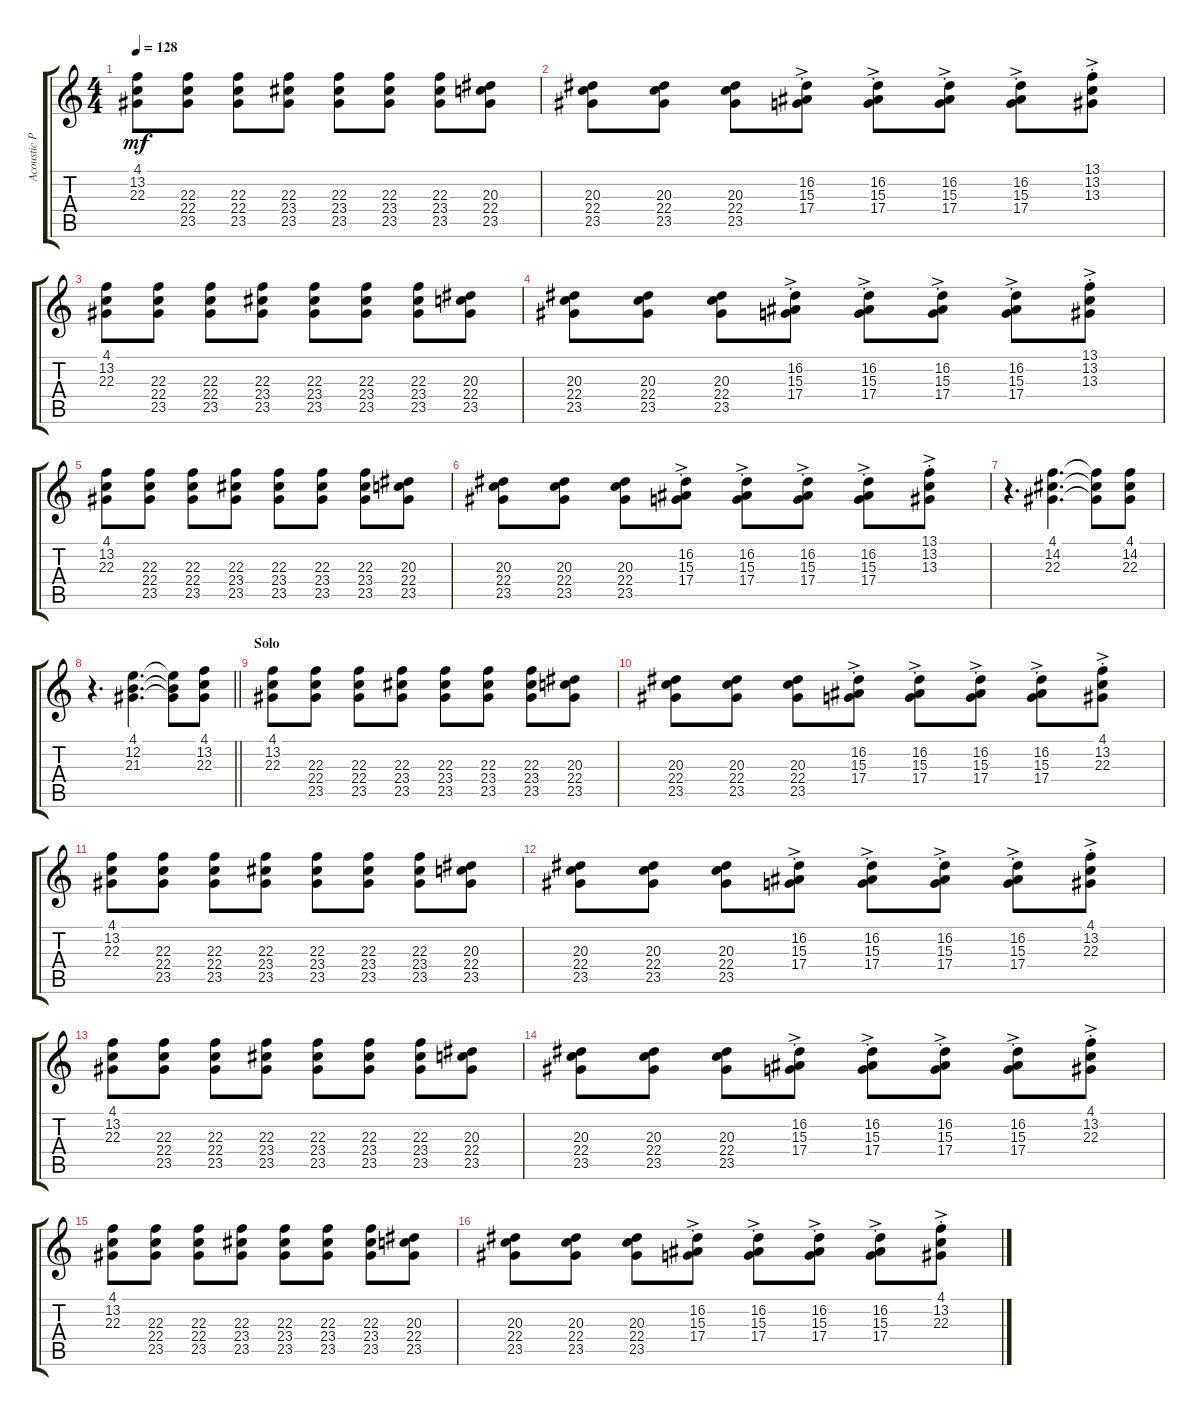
\track ("Acoustic Piano" "Acoustic P") {instrument acousticgrandpiano}
\staff {score tabs}
\tuning (E4 B3 G3 D3 A2 E2) {hide}
\ts (4 4)
\tempo 128
\clef g2
\ks c
(4.1 13.2 22.3).8{dy mf} (22.3 22.4 23.5).8 (22.3 22.4 23.5).8 (22.3 23.4 23.5).8 (22.3 23.4 23.5).8 (22.3 23.4 23.5).8 (22.3 23.4 23.5).8 (20.3 22.4 23.5).8 |
(20.3 22.4 23.5).8 (20.3 22.4 23.5).8 (20.3 22.4 23.5).8 (16.2{ac st} 15.3{ac st} 17.4).8 (16.2{ac st} 15.3{ac st} 17.4).8 (16.2{ac st} 15.3{ac st} 17.4).8 (16.2{ac st} 15.3{ac st} 17.4).8 (13.1{ac st} 13.2{ac st} 13.3{ac st}).8 |
(4.1 13.2 22.3).8 (22.3 22.4 23.5).8 (22.3 22.4 23.5).8 (22.3 23.4 23.5).8 (22.3 23.4 23.5).8 (22.3 23.4 23.5).8 (22.3 23.4 23.5).8 (20.3 22.4 23.5).8 |
(20.3 22.4 23.5).8 (20.3 22.4 23.5).8 (20.3 22.4 23.5).8 (16.2{ac st} 15.3{ac st} 17.4).8 (16.2{ac st} 15.3{ac st} 17.4).8 (16.2{ac st} 15.3{ac st} 17.4).8 (16.2{ac st} 15.3{ac st} 17.4).8 (13.1{ac st} 13.2{ac st} 13.3{ac st}).8 |
(4.1 13.2 22.3).8 (22.3 22.4 23.5).8 (22.3 22.4 23.5).8 (22.3 23.4 23.5).8 (22.3 23.4 23.5).8 (22.3 23.4 23.5).8 (22.3 23.4 23.5).8 (20.3 22.4 23.5).8 |
(20.3 22.4 23.5).8 (20.3 22.4 23.5).8 (20.3 22.4 23.5).8 (16.2{ac st} 15.3{ac st} 17.4).8 (16.2{ac st} 15.3{ac st} 17.4).8 (16.2{ac st} 15.3{ac st} 17.4).8 (16.2{ac st} 15.3{ac st} 17.4).8 (13.1{ac st} 13.2{ac st} 13.3{ac st}).8 |
r.4{d} (4.1 14.2 22.3).4{d} (4.1{t} 14.2{t} 22.3{t}).8 (4.1 14.2 22.3).8 |
\barLineRight lightlight
r.4{d} (4.1 12.2 21.3).4{d} (4.1{t} 12.2{t} 21.3{t}).8 (4.1 13.2 22.3).8 |
\section ("" "Solo")
(4.1 13.2 22.3).8 (22.3 22.4 23.5).8 (22.3 22.4 23.5).8 (22.3 23.4 23.5).8 (22.3 23.4 23.5).8 (22.3 23.4 23.5).8 (22.3 23.4 23.5).8 (20.3 22.4 23.5).8 |
(20.3 22.4 23.5).8 (20.3 22.4 23.5).8 (20.3 22.4 23.5).8 (16.2{ac st} 15.3{ac st} 17.4).8 (16.2{ac st} 15.3{ac st} 17.4).8 (16.2{ac st} 15.3{ac st} 17.4).8 (16.2{ac st} 15.3{ac st} 17.4).8 (4.1{ac st} 13.2{ac st} 22.3{ac st}).8 |
(4.1 13.2 22.3).8 (22.3 22.4 23.5).8 (22.3 22.4 23.5).8 (22.3 23.4 23.5).8 (22.3 23.4 23.5).8 (22.3 23.4 23.5).8 (22.3 23.4 23.5).8 (20.3 22.4 23.5).8 |
(20.3 22.4 23.5).8 (20.3 22.4 23.5).8 (20.3 22.4 23.5).8 (16.2{ac st} 15.3{ac st} 17.4).8 (16.2{ac st} 15.3{ac st} 17.4).8 (16.2{ac st} 15.3{ac st} 17.4).8 (16.2{ac st} 15.3{ac st} 17.4).8 (4.1{ac st} 13.2{ac st} 22.3{ac st}).8 |
(4.1 13.2 22.3).8 (22.3 22.4 23.5).8 (22.3 22.4 23.5).8 (22.3 23.4 23.5).8 (22.3 23.4 23.5).8 (22.3 23.4 23.5).8 (22.3 23.4 23.5).8 (20.3 22.4 23.5).8 |
(20.3 22.4 23.5).8 (20.3 22.4 23.5).8 (20.3 22.4 23.5).8 (16.2{ac st} 15.3{ac st} 17.4).8 (16.2{ac st} 15.3{ac st} 17.4).8 (16.2{ac st} 15.3{ac st} 17.4).8 (16.2{ac st} 15.3{ac st} 17.4).8 (4.1{ac st} 13.2{ac st} 22.3{ac st}).8 |
(4.1 13.2 22.3).8 (22.3 22.4 23.5).8 (22.3 22.4 23.5).8 (22.3 23.4 23.5).8 (22.3 23.4 23.5).8 (22.3 23.4 23.5).8 (22.3 23.4 23.5).8 (20.3 22.4 23.5).8 |
(20.3 22.4 23.5).8 (20.3 22.4 23.5).8 (20.3 22.4 23.5).8 (16.2{ac st} 15.3{ac st} 17.4).8 (16.2{ac st} 15.3{ac st} 17.4).8 (16.2{ac st} 15.3{ac st} 17.4).8 (16.2{ac st} 15.3{ac st} 17.4).8 (4.1{ac st} 13.2{ac st} 22.3{ac st}).8
